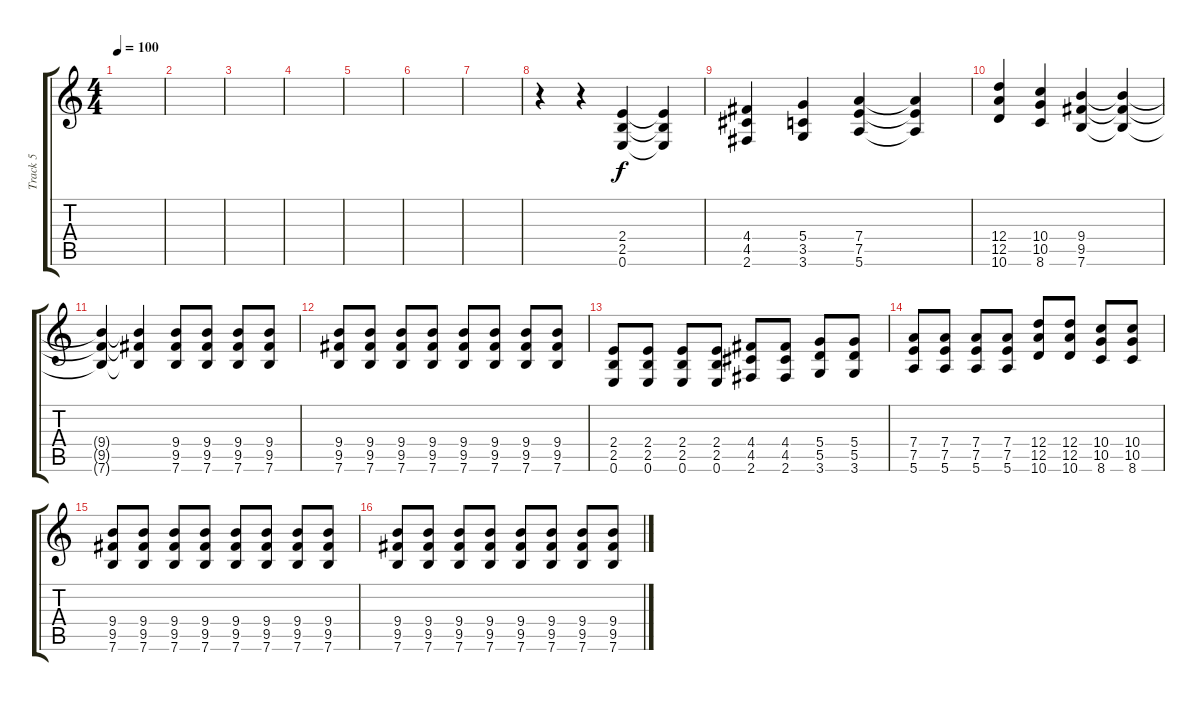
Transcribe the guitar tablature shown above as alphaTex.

\track ("Track 5" "Track 5") {instrument distortionguitar}
\staff {score tabs}
\tuning (E4 B3 G3 D3 A2 E2) {hide}
\ts (4 4)
\tempo 100
\clef g2
\ks c
|
|
|
|
|
|
|
r.4 r.4 (2.4 2.5 0.6).4 (2.4{t} 2.5{t} 0.6{t}).4 |
(4.4 4.5 2.6).4 (5.4 3.5 3.6).4 (7.4 7.5 5.6).4 (7.4{t} 7.5{t} 5.6{t}).4 |
(12.4 12.5 10.6).4 (10.4 10.5 8.6).4 (9.4 9.5 7.6).4 (9.4{t} 9.5{t} 7.6{t}).4 |
(9.4{t} 9.5{t} 7.6{t}).4 (9.4{t} 9.5{t} 7.6{t}).4{volume 10} (9.4 9.5 7.6).8{volume 13} (9.4 9.5 7.6).8 (9.4 9.5 7.6).8 (9.4 9.5 7.6).8 |
(9.4 9.5 7.6).8{volume 16} (9.4 9.5 7.6).8 (9.4 9.5 7.6).8 (9.4 9.5 7.6).8 (9.4 9.5 7.6).8 (9.4 9.5 7.6).8 (9.4 9.5 7.6).8 (9.4 9.5 7.6).8 |
(2.4 2.5 0.6).8 (2.4 2.5 0.6).8 (2.4 2.5 0.6).8 (2.4 2.5 0.6).8 (4.4 4.5 2.6).8 (4.4 4.5 2.6).8 (5.4 5.5 3.6).8 (5.4 5.5 3.6).8 |
(7.4 7.5 5.6).8 (7.4 7.5 5.6).8 (7.4 7.5 5.6).8 (7.4 7.5 5.6).8 (12.4 12.5 10.6).8 (12.4 12.5 10.6).8 (10.4 10.5 8.6).8 (10.4 10.5 8.6).8 |
(9.4 9.5 7.6).8 (9.4 9.5 7.6).8 (9.4 9.5 7.6).8 (9.4 9.5 7.6).8 (9.4 9.5 7.6).8 (9.4 9.5 7.6).8 (9.4 9.5 7.6).8 (9.4 9.5 7.6).8 |
(9.4 9.5 7.6).8 (9.4 9.5 7.6).8 (9.4 9.5 7.6).8 (9.4 9.5 7.6).8 (9.4 9.5 7.6).8 (9.4 9.5 7.6).8 (9.4 9.5 7.6).8 (9.4 9.5 7.6).8
